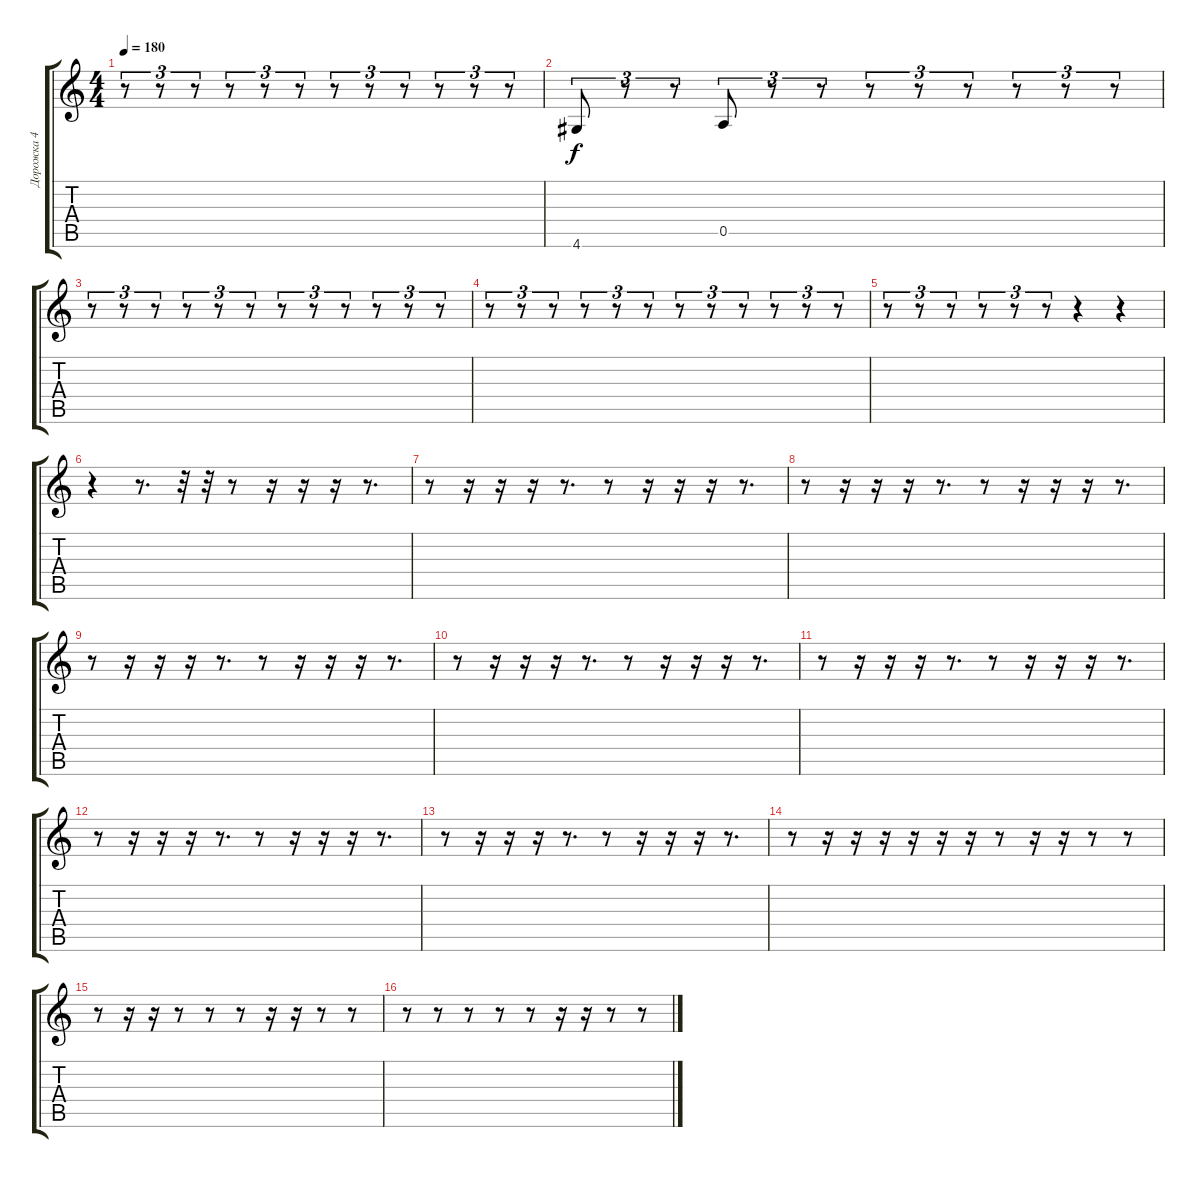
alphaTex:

\track ("Дорожка 4" "Дорожка 4") {instrument electricbassfinger}
\staff {score tabs}
\tuning (E4 B3 G3 D3 A2 E2) {hide}
\ts (4 4)
\tempo 180
\clef g2
\ks c
r.8{tu (3 2) dy f} r.8{tu (3 2)} r.8{tu (3 2)} r.8{tu (3 2)} r.8{tu (3 2)} r.8{tu (3 2)} r.8{tu (3 2)} r.8{tu (3 2)} r.8{tu (3 2)} r.8{tu (3 2)} r.8{tu (3 2)} r.8{tu (3 2)} |
4.6.8{tu (3 2)} r.8{tu (3 2)} r.8{tu (3 2)} 0.5.8{tu (3 2)} r.8{tu (3 2)} r.8{tu (3 2)} r.8{tu (3 2)} r.8{tu (3 2)} r.8{tu (3 2)} r.8{tu (3 2)} r.8{tu (3 2)} r.8{tu (3 2)} |
r.8{tu (3 2)} r.8{tu (3 2)} r.8{tu (3 2)} r.8{tu (3 2)} r.8{tu (3 2)} r.8{tu (3 2)} r.8{tu (3 2)} r.8{tu (3 2)} r.8{tu (3 2)} r.8{tu (3 2)} r.8{tu (3 2)} r.8{tu (3 2)} |
r.8{tu (3 2)} r.8{tu (3 2)} r.8{tu (3 2)} r.8{tu (3 2)} r.8{tu (3 2)} r.8{tu (3 2)} r.8{tu (3 2)} r.8{tu (3 2)} r.8{tu (3 2)} r.8{tu (3 2)} r.8{tu (3 2)} r.8{tu (3 2)} |
r.8{tu (3 2)} r.8{tu (3 2)} r.8{tu (3 2)} r.8{tu (3 2)} r.8{tu (3 2)} r.8{tu (3 2)} r.4 r.4 |
r.4 r.8{d} r.32 r.32 r.8 r.16 r.16 r.16 r.8{d} |
r.8 r.16 r.16 r.16 r.8{d} r.8 r.16 r.16 r.16 r.8{d} |
r.8 r.16 r.16 r.16 r.8{d} r.8 r.16 r.16 r.16 r.8{d} |
r.8 r.16 r.16 r.16 r.8{d} r.8 r.16 r.16 r.16 r.8{d} |
r.8 r.16 r.16 r.16 r.8{d} r.8 r.16 r.16 r.16 r.8{d} |
r.8 r.16 r.16 r.16 r.8{d} r.8 r.16 r.16 r.16 r.8{d} |
r.8 r.16 r.16 r.16 r.8{d} r.8 r.16 r.16 r.16 r.8{d} |
r.8 r.16 r.16 r.16 r.8{d} r.8 r.16 r.16 r.16 r.8{d} |
r.8 r.16 r.16 r.16 r.16 r.16 r.16 r.8 r.16 r.16 r.8 r.8 |
r.8 r.16 r.16 r.8 r.8 r.8 r.16 r.16 r.8 r.8 |
r.8 r.8 r.8 r.8 r.8 r.16 r.16 r.8 r.8
